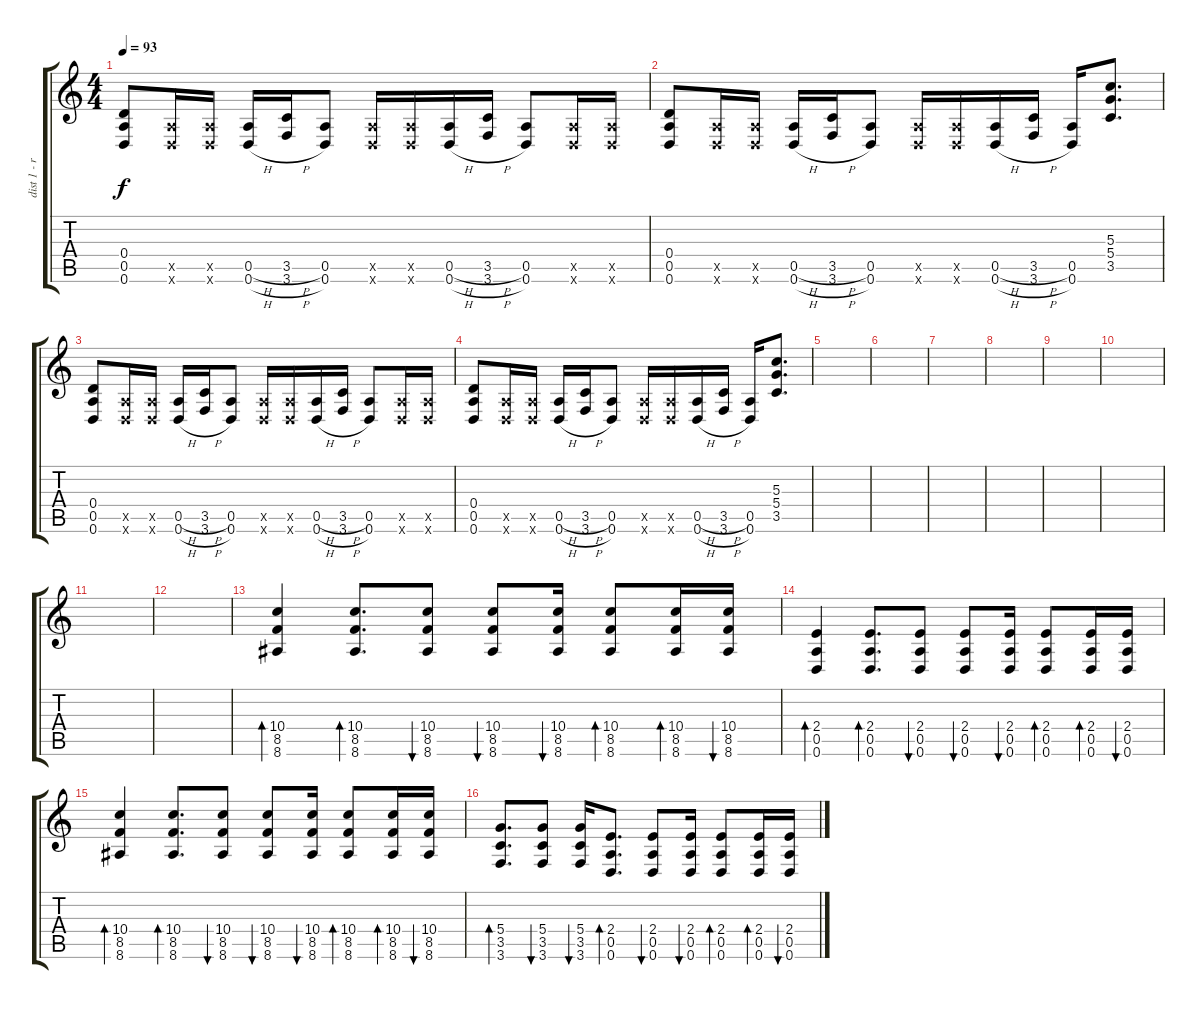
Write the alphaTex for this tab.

\track ("dist 1 - refren" "dist 1 - r") {instrument distortionguitar}
\staff {score tabs}
\tuning (E4 B3 G3 D3 A2 D2) {hide}
\ts (4 4)
\tempo 93
\clef g2
\ks c
(0.4 0.5 0.6).8{dy f} (0.5{x} 0.6{x}).16 (0.5{x} 0.6{x}).16 (0.5{h} 0.6{h}).16 (3.5{h} 3.6{h}).16 (0.5 0.6).8 (0.5{x} 0.6{x}).16 (0.5{x} 0.6{x}).16 (0.5{h} 0.6{h}).16 (3.5{h} 3.6{h}).16 (0.5 0.6).8 (0.5{x} 0.6{x}).16 (0.5{x} 0.6{x}).16 |
(0.4 0.5 0.6).8 (0.5{x} 0.6{x}).16 (0.5{x} 0.6{x}).16 (0.5{h} 0.6{h}).16 (3.5{h} 3.6{h}).16 (0.5 0.6).8 (0.5{x} 0.6{x}).16 (0.5{x} 0.6{x}).16 (0.5{h} 0.6{h}).16 (3.5{h} 3.6{h}).16 (0.5 0.6).16 (5.3 5.4 3.5).8{d} |
(0.4 0.5 0.6).8 (0.5{x} 0.6{x}).16 (0.5{x} 0.6{x}).16 (0.5{h} 0.6{h}).16 (3.5{h} 3.6{h}).16 (0.5 0.6).8 (0.5{x} 0.6{x}).16 (0.5{x} 0.6{x}).16 (0.5{h} 0.6{h}).16 (3.5{h} 3.6{h}).16 (0.5 0.6).8 (0.5{x} 0.6{x}).16 (0.5{x} 0.6{x}).16 |
(0.4 0.5 0.6).8 (0.5{x} 0.6{x}).16 (0.5{x} 0.6{x}).16 (0.5{h} 0.6{h}).16 (3.5{h} 3.6{h}).16 (0.5 0.6).8 (0.5{x} 0.6{x}).16 (0.5{x} 0.6{x}).16 (0.5{h} 0.6{h}).16 (3.5{h} 3.6{h}).16 (0.5 0.6).16 (5.3 5.4 3.5).8{d} |
|
|
|
|
|
|
|
|
(10.4 8.5 8.6).4{bd 60} (10.4 8.5 8.6).8{d bd 60} (10.4 8.5 8.6).8{bu 60} (10.4 8.5 8.6).8{bu 60} (10.4 8.5 8.6).16{bu 60} (10.4 8.5 8.6).8{bd 60} (10.4 8.5 8.6).16{bd 60} (10.4 8.5 8.6).16{bu 60} |
(2.4 0.5 0.6).4{bd 60} (2.4 0.5 0.6).8{d bd 60} (2.4 0.5 0.6).8{bu 60} (2.4 0.5 0.6).8{bu 60} (2.4 0.5 0.6).16{bu 60} (2.4 0.5 0.6).8{bd 60} (2.4 0.5 0.6).16{bd 60} (2.4 0.5 0.6).16{bu 60} |
(10.4 8.5 8.6).4{bd 60} (10.4 8.5 8.6).8{d bd 60} (10.4 8.5 8.6).8{bu 60} (10.4 8.5 8.6).8{bu 60} (10.4 8.5 8.6).16{bu 60} (10.4 8.5 8.6).8{bd 60} (10.4 8.5 8.6).16{bd 60} (10.4 8.5 8.6).16{bu 60} |
(5.4 3.5 3.6).8{d bd 60} (5.4 3.5 3.6).8{bu 60} (5.4 3.5 3.6).16{bu 60} (2.4 0.5 0.6).8{d bd 60} (2.4 0.5 0.6).8{bu 60} (2.4 0.5 0.6).16{bu 60} (2.4 0.5 0.6).8{bd 60} (2.4 0.5 0.6).16{bd 60} (2.4 0.5 0.6).16{bu 60}
